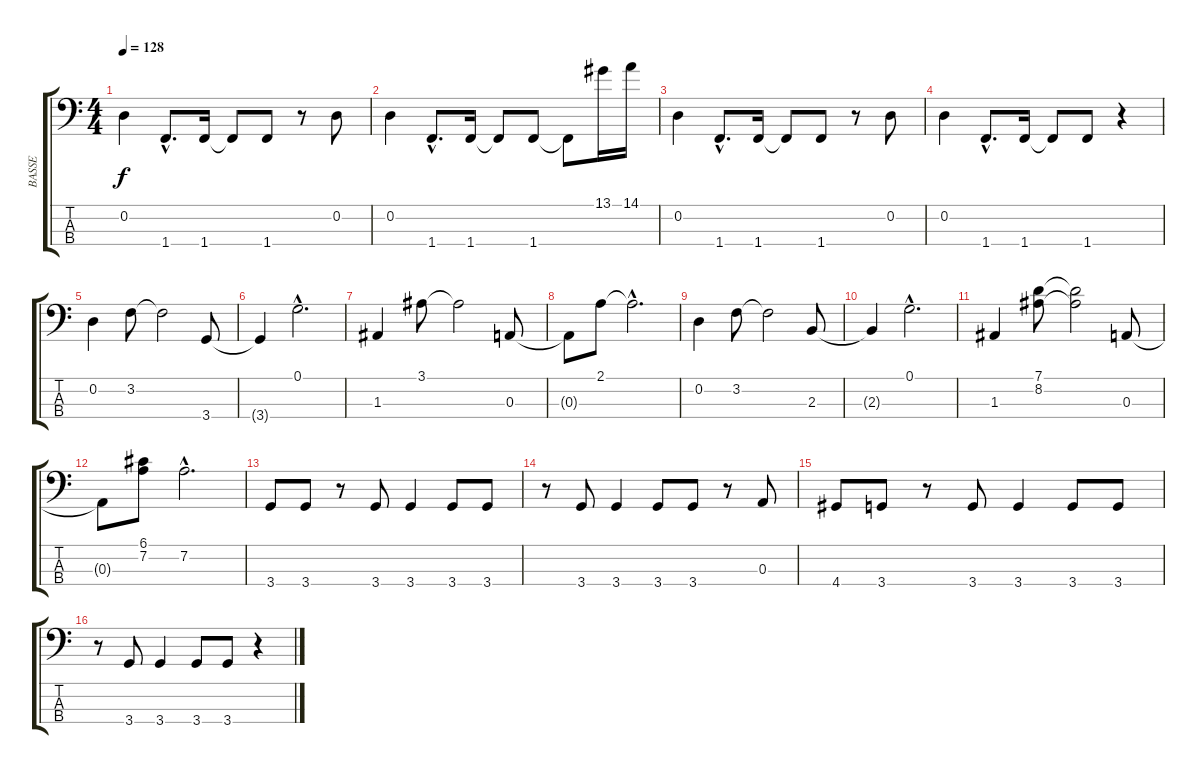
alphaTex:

\track ("BASSE" "BASSE") {instrument electricbasspick}
\staff {score tabs}
\tuning (G2 D2 A1 E1) {hide}
\ts (4 4)
\tempo 128
\clef f4
\ks c
0.2.4{dy f} 1.4{hac}.8{d} 1.4.16 1.4{t}.8 1.4.8 r.8 0.2.8 |
0.2.4 1.4{hac}.8{d} 1.4.16 1.4{t}.8 1.4.8 1.4{t}.8 13.1.16 14.1.16 |
0.2.4 1.4{hac}.8{d} 1.4.16 1.4{t}.8 1.4.8 r.8 0.2.8 |
0.2.4 1.4{hac}.8{d} 1.4.16 1.4{t}.8 1.4.8 r.4 |
0.2.4 3.2.8 3.2{t}.2 3.4.8 |
3.4{t}.4 0.1{hac}.2{d} |
1.3.4 3.1.8 3.1{t}.2 0.3.8 |
0.3{t}.8 2.1.8 2.1{hac t}.2{d} |
0.2.4 3.2.8 3.2{t}.2 2.3.8 |
2.3{t}.4 0.1{hac}.2{d} |
1.3.4 (7.1 8.2).8 (7.1{t} 8.2{t}).2 0.3.8 |
0.3{t}.8 (6.1 7.2).8 7.2{hac}.2{d} |
3.4.8 3.4.8 r.8 3.4.8 3.4.4 3.4.8 3.4.8 |
r.8 3.4.8 3.4.4 3.4.8 3.4.8 r.8 0.3.8 |
4.4.8 3.4.8 r.8 3.4.8 3.4.4 3.4.8 3.4.8 |
r.8 3.4.8 3.4.4 3.4.8 3.4.8 r.4
